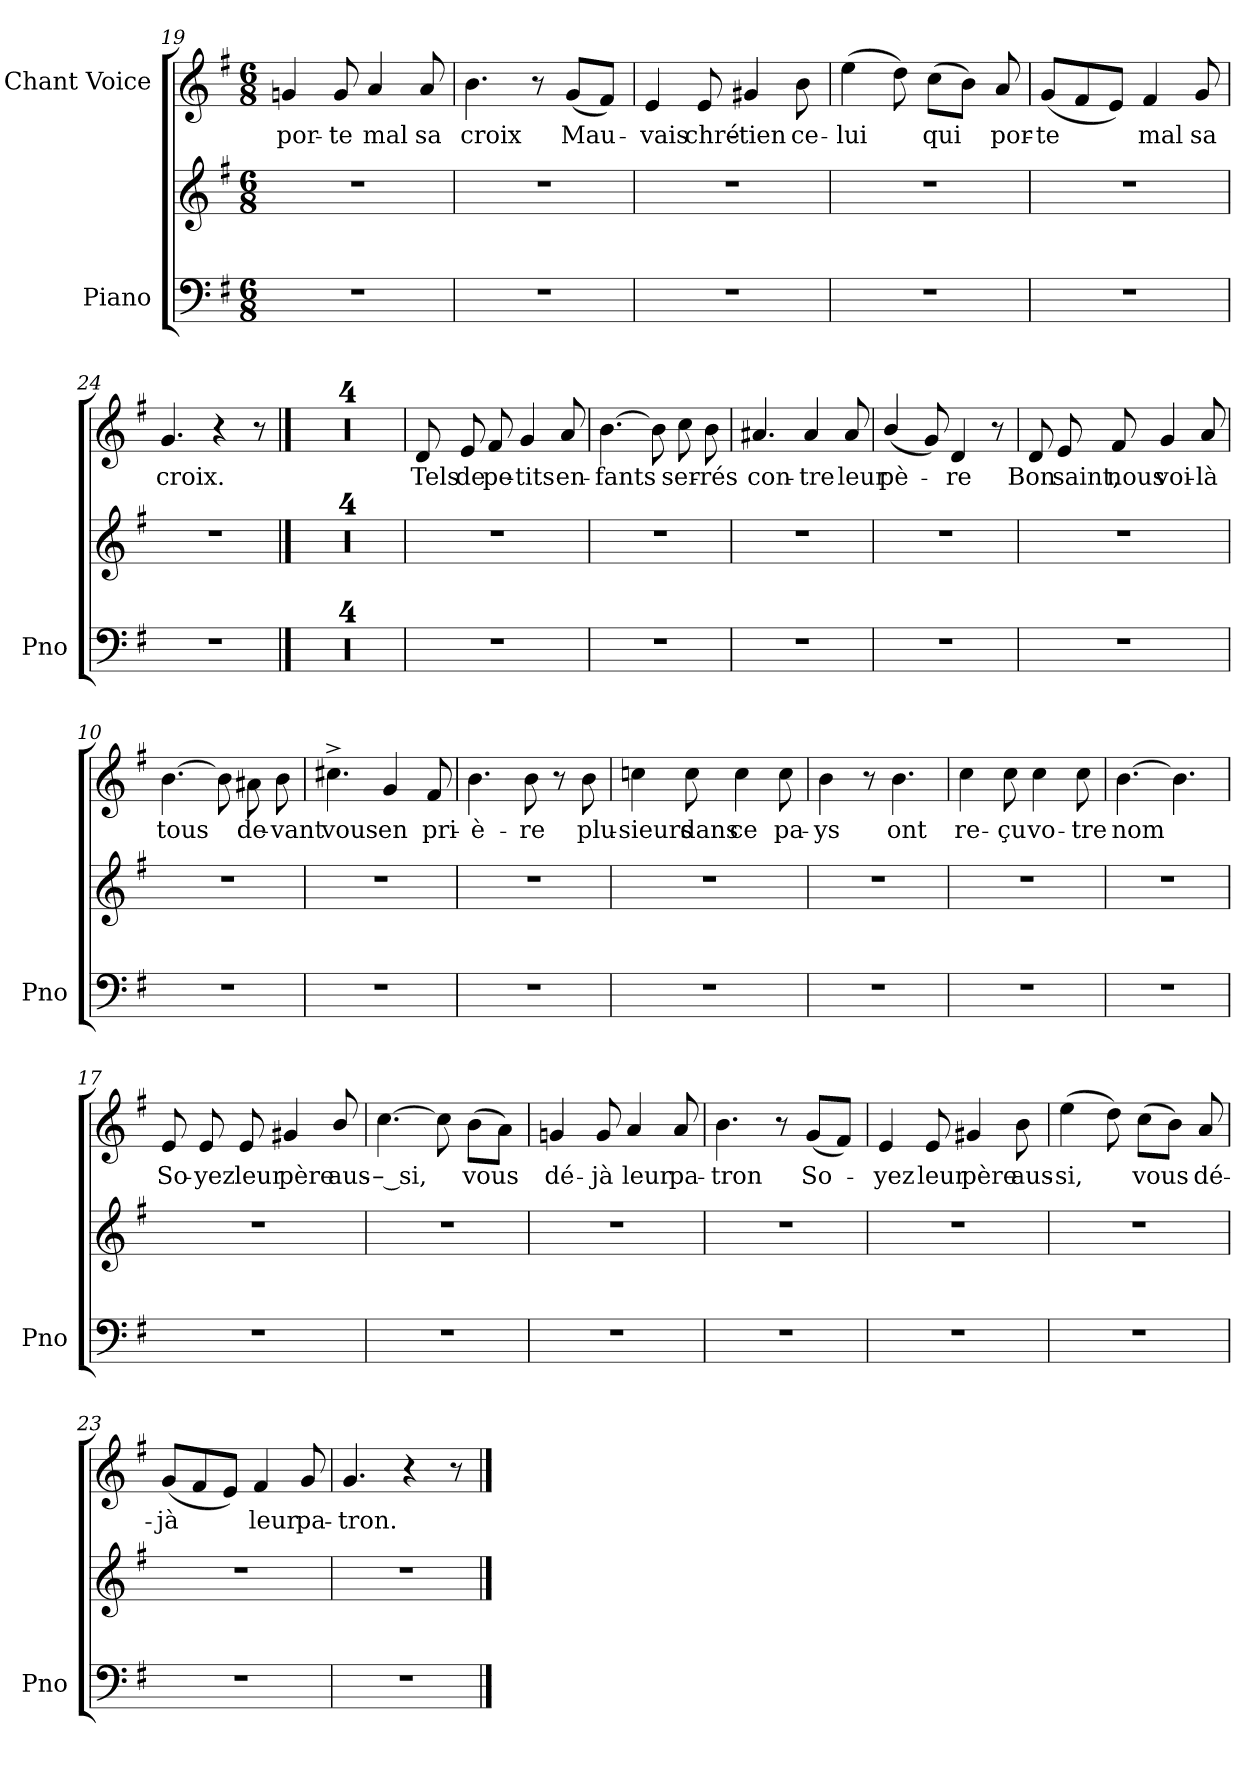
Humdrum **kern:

**kern	**kern	**kern	**text
*part2	*part2	*part1	*part1
*staff3	*staff2	*staff1	*staff1
*I"Piano	*	*I"Chant Voice	*
*I'Pno	*	*	*
*clefF4	*clefG2	*clefG2	*
*k[f#]	*k[f#]	*k[f#]	*
*M6/8	*M6/8	*M6/8	*
=19	=19	=19	=19
2.r	2.r	4gn/	por-
.	.	8g/	-te
.	.	4a/	mal
.	.	8a/	sa
=20	=20	=20	=20
2.r	2.r	4.b\	croix
.	.	8r	.
.	.	(8g/L	Mau-
.	.	8f#/J)	.
=21	=21	=21	=21
2.r	2.r	4e/	-vais
.	.	8e/	chré-
.	.	4g#X/	-tien
.	.	8b\	ce-
=22	=22	=22	=22
2.r	2.r	(4ee\	-lui
.	.	8dd\)	.
.	.	(8cc\L	qui
.	.	8b\J)	.
.	.	8a/	por-
=23	=23	=23	=23
2.r	2.r	(8g/L	-te
.	.	8f#/	.
.	.	8e/J)	.
.	.	4f#/	mal
.	.	8g/	sa
=24	=24	=24	=24
2.r	2.r	4.g/	croix.
.	.	4r	.
.	.	8r	.
==1	==1	==1	==1
2.r	2.r	2.r	.
=2	=2	=2	=2
2.r	2.r	2.r	.
=3	=3	=3	=3
2.r	2.r	2.r	.
=4	=4	=4	=4
2.r	2.r	2.r	.
=5	=5	=5	=5
2.r	2.r	8d/	Tels
.	.	8e/	de
.	.	8f#/	pe-
.	.	4g/	-tits
.	.	8a/	en-
=6	=6	=6	=6
2.r	2.r	[4.b\	-fants
.	.	8b\]	.
.	.	8cc\	ser-
.	.	8b\	-rés
=7	=7	=7	=7
2.r	2.r	4.a#X/	con-
.	.	4a#/	-tre
.	.	8a#/	leur
=8	=8	=8	=8
2.r	2.r	(4b/	pè-
.	.	8g/)	.
.	.	4d/	-re
.	.	8r	.
=9	=9	=9	=9
2.r	2.r	8d/	Bon
.	.	8e/	saint,
.	.	8f#/	nous
.	.	4g/	voi-
.	.	8a/	-là
=10	=10	=10	=10
2.r	2.r	[4.b\	tous
.	.	8b\]	.
.	.	8a#X\	de-
.	.	8b\	-vant
=11	=11	=11	=11
2.r	2.r	4.cc#X^\	vous
.	.	4g/	en
.	.	8f#/	pri-
=12	=12	=12	=12
2.r	2.r	4.b\	-è-
.	.	8b\	-re
.	.	8r	.
.	.	8b\	plu-
=13	=13	=13	=13
2.r	2.r	4ccn\	-sieurs
.	.	8cc\	dans
.	.	4cc\	ce
.	.	8cc\	pa-
=14	=14	=14	=14
2.r	2.r	4b\	-ys
.	.	8r	.
.	.	4.b\	ont
=15	=15	=15	=15
2.r	2.r	4cc\	re-
.	.	8cc\	-çu
.	.	4cc\	vo-
.	.	8cc\	-tre
=16	=16	=16	=16
2.r	2.r	[4.b\	nom
.	.	4.b\]	.
=17	=17	=17	=17
2.r	2.r	8e/	So-
.	.	8e/	-yez
.	.	8e/	leur
.	.	4g#X/	père
.	.	8b/	aus-
=18	=18	=18	=18
2.r	2.r	[4.cc\	-– si,
.	.	8cc\]	.
.	.	(8b\L	vous
.	.	8a\J)	.
=19	=19	=19	=19
2.r	2.r	4gn/	dé-
.	.	8g/	-jà
.	.	4a/	leur
.	.	8a/	pa-
=20	=20	=20	=20
2.r	2.r	4.b\	-tron
.	.	8r	.
.	.	(8g/L	So-
.	.	8f#/J)	.
=21	=21	=21	=21
2.r	2.r	4e/	-yez
.	.	8e/	leur
.	.	4g#X/	père
.	.	8b\	aus-
=22	=22	=22	=22
2.r	2.r	(4ee\	-si,
.	.	8dd\)	.
.	.	(8cc\L	vous
.	.	8b\J)	.
.	.	8a/	dé-
=23	=23	=23	=23
2.r	2.r	(8g/L	-jà
.	.	8f#/	.
.	.	8e/J)	.
.	.	4f#/	leur
.	.	8g/	pa-
=24	=24	=24	=24
2.r	2.r	4.g/	-tron.
.	.	4r	.
.	.	8r	.
==	==	==	==
*-	*-	*-	*-
